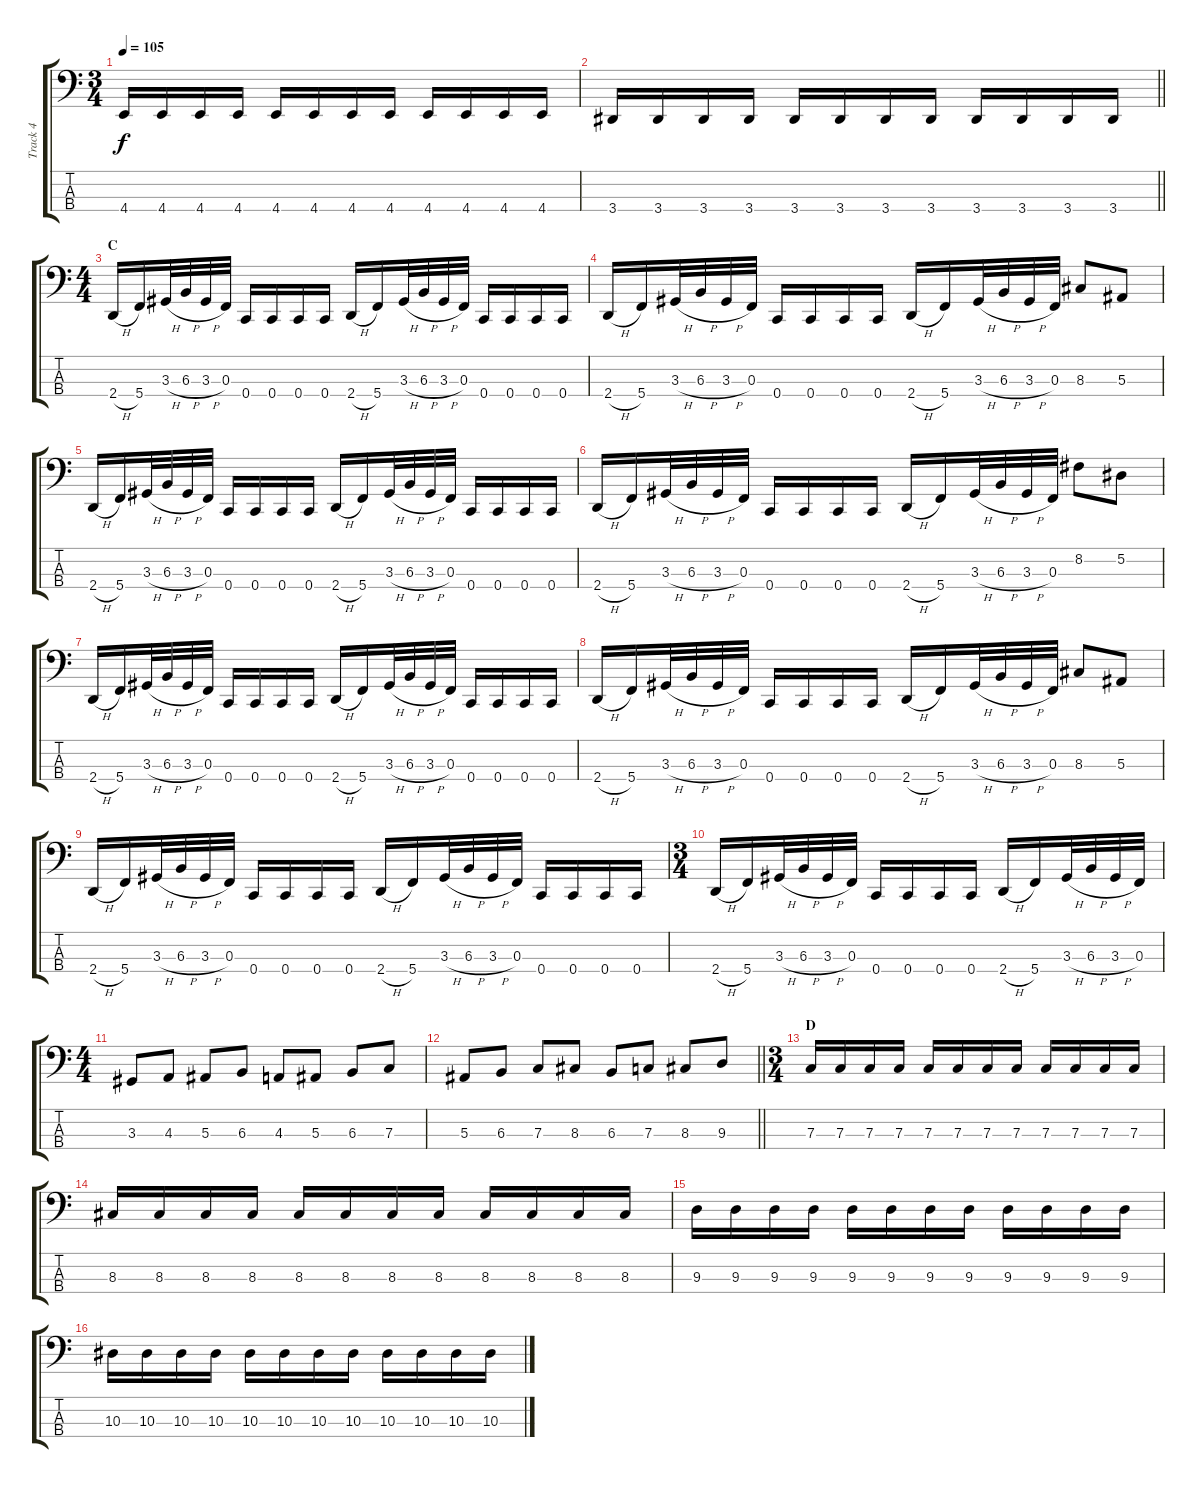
\track ("Track 4" "Track 4") {instrument electricbassfinger}
\staff {score tabs}
\tuning (Eb2 Bb1 F1 C1) {hide}
\ts (3 4)
\tempo 105
\clef f4
\ks c
4.4.16{dy f} 4.4.16 4.4.16 4.4.16 4.4.16 4.4.16 4.4.16 4.4.16 4.4.16 4.4.16 4.4.16 4.4.16 |
\barLineRight lightlight
3.4.16 3.4.16 3.4.16 3.4.16 3.4.16 3.4.16 3.4.16 3.4.16 3.4.16 3.4.16 3.4.16 3.4.16 |
\ts (4 4)
\section ("" "C")
2.4{h}.16 5.4.16 3.3{h}.32 6.3{h}.32 3.3{h}.32 0.3.32 0.4.16 0.4.16 0.4.16 0.4.16 2.4{h}.16 5.4.16 3.3{h}.32 6.3{h}.32 3.3{h}.32 0.3.32 0.4.16 0.4.16 0.4.16 0.4.16 |
2.4{h}.16 5.4.16 3.3{h}.32 6.3{h}.32 3.3{h}.32 0.3.32 0.4.16 0.4.16 0.4.16 0.4.16 2.4{h}.16 5.4.16 3.3{h}.32 6.3{h}.32 3.3{h}.32 0.3.32 8.3.8 5.3.8 |
2.4{h}.16 5.4.16 3.3{h}.32 6.3{h}.32 3.3{h}.32 0.3.32 0.4.16 0.4.16 0.4.16 0.4.16 2.4{h}.16 5.4.16 3.3{h}.32 6.3{h}.32 3.3{h}.32 0.3.32 0.4.16 0.4.16 0.4.16 0.4.16 |
2.4{h}.16 5.4.16 3.3{h}.32 6.3{h}.32 3.3{h}.32 0.3.32 0.4.16 0.4.16 0.4.16 0.4.16 2.4{h}.16 5.4.16 3.3{h}.32 6.3{h}.32 3.3{h}.32 0.3.32 8.2.8 5.2.8 |
2.4{h}.16 5.4.16 3.3{h}.32 6.3{h}.32 3.3{h}.32 0.3.32 0.4.16 0.4.16 0.4.16 0.4.16 2.4{h}.16 5.4.16 3.3{h}.32 6.3{h}.32 3.3{h}.32 0.3.32 0.4.16 0.4.16 0.4.16 0.4.16 |
2.4{h}.16 5.4.16 3.3{h}.32 6.3{h}.32 3.3{h}.32 0.3.32 0.4.16 0.4.16 0.4.16 0.4.16 2.4{h}.16 5.4.16 3.3{h}.32 6.3{h}.32 3.3{h}.32 0.3.32 8.3.8 5.3.8 |
2.4{h}.16 5.4.16 3.3{h}.32 6.3{h}.32 3.3{h}.32 0.3.32 0.4.16 0.4.16 0.4.16 0.4.16 2.4{h}.16 5.4.16 3.3{h}.32 6.3{h}.32 3.3{h}.32 0.3.32 0.4.16 0.4.16 0.4.16 0.4.16 |
\ts (3 4)
2.4{h}.16 5.4.16 3.3{h}.32 6.3{h}.32 3.3{h}.32 0.3.32 0.4.16 0.4.16 0.4.16 0.4.16 2.4{h}.16 5.4.16 3.3{h}.32 6.3{h}.32 3.3{h}.32 0.3.32 |
\ts (4 4)
3.3.8 4.3.8 5.3.8 6.3.8 4.3.8 5.3.8 6.3.8 7.3.8 |
\barLineRight lightlight
5.3.8 6.3.8 7.3.8 8.3.8 6.3.8 7.3.8 8.3.8 9.3.8 |
\ts (3 4)
\section ("" "D")
7.3.16 7.3.16 7.3.16 7.3.16 7.3.16 7.3.16 7.3.16 7.3.16 7.3.16 7.3.16 7.3.16 7.3.16 |
8.3.16 8.3.16 8.3.16 8.3.16 8.3.16 8.3.16 8.3.16 8.3.16 8.3.16 8.3.16 8.3.16 8.3.16 |
9.3.16 9.3.16 9.3.16 9.3.16 9.3.16 9.3.16 9.3.16 9.3.16 9.3.16 9.3.16 9.3.16 9.3.16 |
10.3.16 10.3.16 10.3.16 10.3.16 10.3.16 10.3.16 10.3.16 10.3.16 10.3.16 10.3.16 10.3.16 10.3.16
